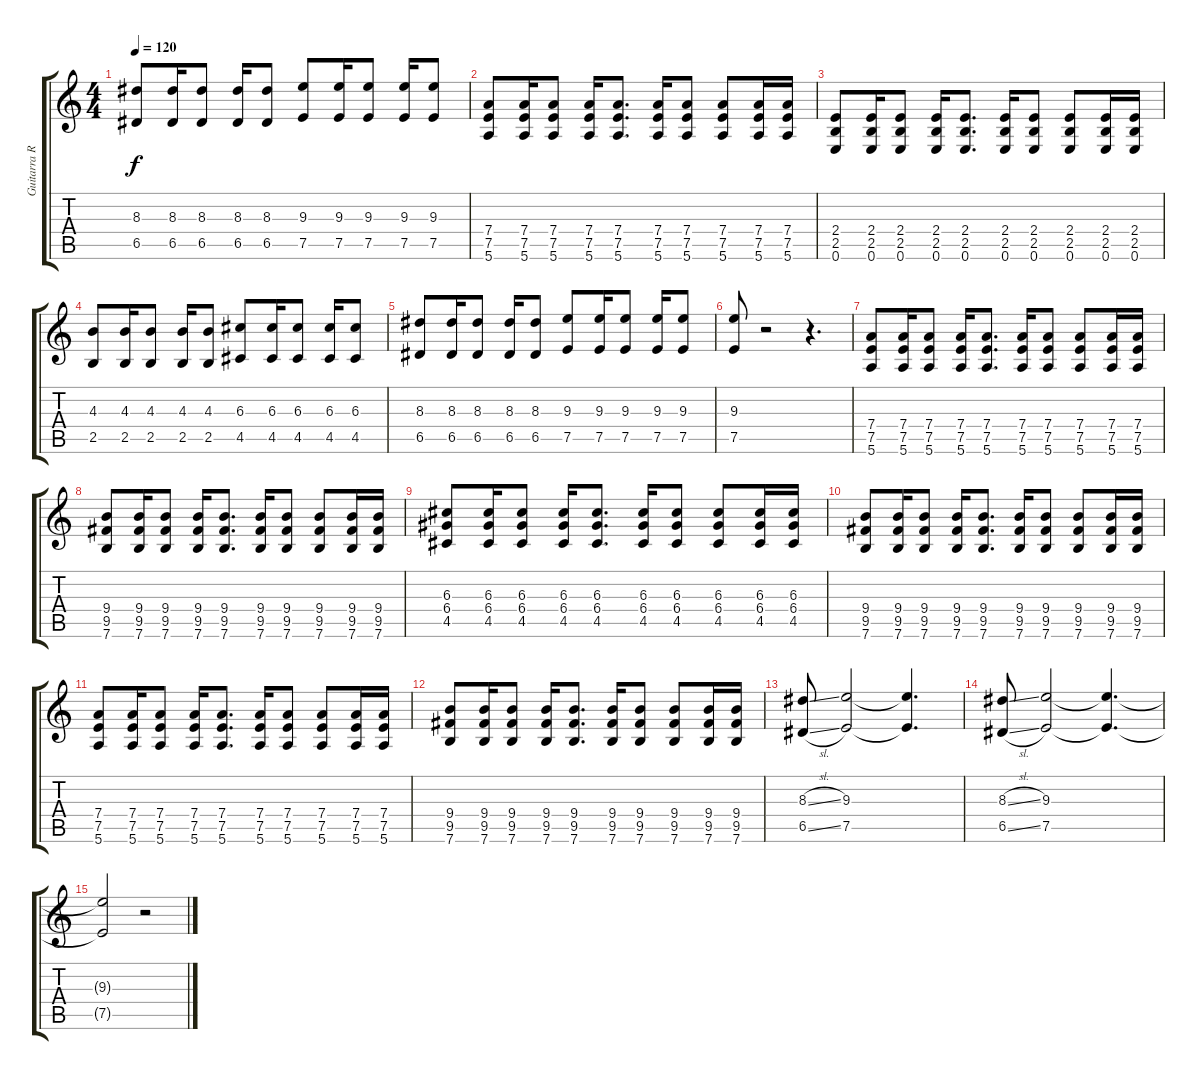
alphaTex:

\track ("Guitarra Ritmica" "Guitarra R") {instrument distortionguitar}
\staff {score tabs}
\tuning (E4 B3 G3 D3 A2 E2) {hide}
\ts (4 4)
\tempo 120
\clef g2
\ks c
(8.3 6.5).8{dy f} (8.3 6.5).16 (8.3 6.5).8 (8.3 6.5).16 (8.3 6.5).8 (9.3 7.5).8 (9.3 7.5).16 (9.3 7.5).8 (9.3 7.5).16 (9.3 7.5).8 |
(7.4 7.5 5.6).8 (7.4 7.5 5.6).16 (7.4 7.5 5.6).8 (7.4 7.5 5.6).16 (7.4 7.5 5.6).8{d} (7.4 7.5 5.6).16 (7.4 7.5 5.6).8 (7.4 7.5 5.6).8 (7.4 7.5 5.6).16 (7.4 7.5 5.6).16 |
(2.4 2.5 0.6).8 (2.4 2.5 0.6).16 (2.4 2.5 0.6).8 (2.4 2.5 0.6).16 (2.4 2.5 0.6).8{d} (2.4 2.5 0.6).16 (2.4 2.5 0.6).8 (2.4 2.5 0.6).8 (2.4 2.5 0.6).16 (2.4 2.5 0.6).16 |
(4.3 2.5).8 (4.3 2.5).16 (4.3 2.5).8 (4.3 2.5).16 (4.3 2.5).8 (6.3 4.5).8 (6.3 4.5).16 (6.3 4.5).8 (6.3 4.5).16 (6.3 4.5).8 |
(8.3 6.5).8 (8.3 6.5).16 (8.3 6.5).8 (8.3 6.5).16 (8.3 6.5).8 (9.3 7.5).8 (9.3 7.5).16 (9.3 7.5).8 (9.3 7.5).16 (9.3 7.5).8 |
(9.3 7.5).8 r.2 r.4{d} |
(7.4 7.5 5.6).8 (7.4 7.5 5.6).16 (7.4 7.5 5.6).8 (7.4 7.5 5.6).16 (7.4 7.5 5.6).8{d} (7.4 7.5 5.6).16 (7.4 7.5 5.6).8 (7.4 7.5 5.6).8 (7.4 7.5 5.6).16 (7.4 7.5 5.6).16 |
(9.4 9.5 7.6).8 (9.4 9.5 7.6).16 (9.4 9.5 7.6).8 (9.4 9.5 7.6).16 (9.4 9.5 7.6).8{d} (9.4 9.5 7.6).16 (9.4 9.5 7.6).8 (9.4 9.5 7.6).8 (9.4 9.5 7.6).16 (9.4 9.5 7.6).16 |
(6.3 6.4 4.5).8 (6.3 6.4 4.5).16 (6.3 6.4 4.5).8 (6.3 6.4 4.5).16 (6.3 6.4 4.5).8{d} (6.3 6.4 4.5).16 (6.3 6.4 4.5).8 (6.3 6.4 4.5).8 (6.3 6.4 4.5).16 (6.3 6.4 4.5).16 |
(9.4 9.5 7.6).8 (9.4 9.5 7.6).16 (9.4 9.5 7.6).8 (9.4 9.5 7.6).16 (9.4 9.5 7.6).8{d} (9.4 9.5 7.6).16 (9.4 9.5 7.6).8 (9.4 9.5 7.6).8 (9.4 9.5 7.6).16 (9.4 9.5 7.6).16 |
(7.4 7.5 5.6).8 (7.4 7.5 5.6).16 (7.4 7.5 5.6).8 (7.4 7.5 5.6).16 (7.4 7.5 5.6).8{d} (7.4 7.5 5.6).16 (7.4 7.5 5.6).8 (7.4 7.5 5.6).8 (7.4 7.5 5.6).16 (7.4 7.5 5.6).16 |
(9.4 9.5 7.6).8 (9.4 9.5 7.6).16 (9.4 9.5 7.6).8 (9.4 9.5 7.6).16 (9.4 9.5 7.6).8{d} (9.4 9.5 7.6).16 (9.4 9.5 7.6).8 (9.4 9.5 7.6).8 (9.4 9.5 7.6).16 (9.4 9.5 7.6).16 |
(8.3{sl} 6.5{sl}).8 (9.3 7.5).2 (9.3{t} 7.5{t}).4{d} |
(8.3{sl} 6.5{sl}).8 (9.3 7.5).2 (9.3{t} 7.5{t}).4{d} |
(9.3{t} 7.5{t}).2 r.2
